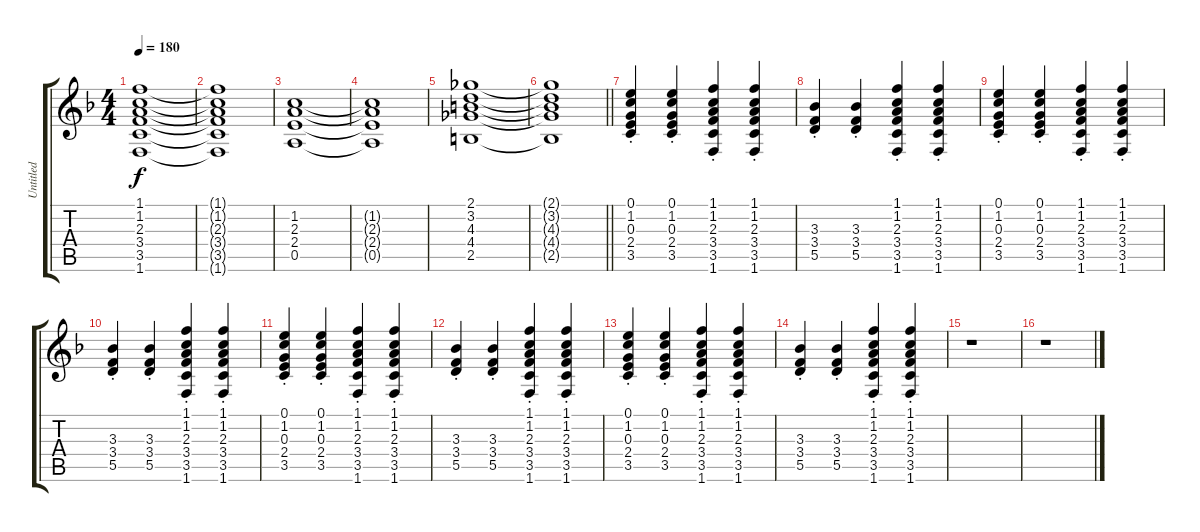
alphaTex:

\track ("Untitled" "Untitled") {instrument electricguitarclean}
\staff {score tabs}
\tuning (E4 B3 G3 D3 A2 E2) {hide}
\ts (4 4)
\tempo 180
\clef g2
\ks f
(1.1 1.2 2.3 3.4 3.5 1.6).1{dy f} |
(1.1{t} 1.2{t} 2.3{t} 3.4{t} 3.5{t} 1.6{t}).1 |
(1.2 2.3 2.4 0.5).1 |
(1.2{t} 2.3{t} 2.4{t} 0.5{t}).1 |
(2.1 3.2 4.3 4.4 2.5).1 |
\barLineRight lightlight
(2.1{t} 3.2{t} 4.3{t} 4.4{t} 2.5{t}).1 |
(0.1{st} 1.2{st} 0.3{st} 2.4{st} 3.5{st}).4 (0.1{st} 1.2{st} 0.3{st} 2.4{st} 3.5{st}).4 (1.1{st} 1.2{st} 2.3{st} 3.4{st} 3.5{st} 1.6{st}).4 (1.1{st} 1.2{st} 2.3{st} 3.4{st} 3.5{st} 1.6{st}).4 |
(3.3{st} 3.4{st} 5.5{st}).4 (3.3{st} 3.4{st} 5.5{st}).4 (1.1{st} 1.2{st} 2.3{st} 3.4{st} 3.5{st} 1.6{st}).4 (1.1{st} 1.2{st} 2.3{st} 3.4{st} 3.5{st} 1.6{st}).4 |
(0.1{st} 1.2{st} 0.3{st} 2.4{st} 3.5{st}).4 (0.1{st} 1.2{st} 0.3{st} 2.4{st} 3.5{st}).4 (1.1{st} 1.2{st} 2.3{st} 3.4{st} 3.5{st} 1.6{st}).4 (1.1{st} 1.2{st} 2.3{st} 3.4{st} 3.5{st} 1.6{st}).4 |
(3.3{st} 3.4{st} 5.5{st}).4 (3.3{st} 3.4{st} 5.5{st}).4 (1.1{st} 1.2{st} 2.3{st} 3.4{st} 3.5{st} 1.6{st}).4 (1.1{st} 1.2{st} 2.3{st} 3.4{st} 3.5{st} 1.6{st}).4 |
(0.1{st} 1.2{st} 0.3{st} 2.4{st} 3.5{st}).4 (0.1{st} 1.2{st} 0.3{st} 2.4{st} 3.5{st}).4 (1.1{st} 1.2{st} 2.3{st} 3.4{st} 3.5{st} 1.6{st}).4 (1.1{st} 1.2{st} 2.3{st} 3.4{st} 3.5{st} 1.6{st}).4 |
(3.3{st} 3.4{st} 5.5{st}).4 (3.3{st} 3.4{st} 5.5{st}).4 (1.1{st} 1.2{st} 2.3{st} 3.4{st} 3.5{st} 1.6{st}).4 (1.1{st} 1.2{st} 2.3{st} 3.4{st} 3.5{st} 1.6{st}).4 |
(0.1{st} 1.2{st} 0.3{st} 2.4{st} 3.5{st}).4 (0.1{st} 1.2{st} 0.3{st} 2.4{st} 3.5{st}).4 (1.1{st} 1.2{st} 2.3{st} 3.4{st} 3.5{st} 1.6{st}).4 (1.1{st} 1.2{st} 2.3{st} 3.4{st} 3.5{st} 1.6{st}).4 |
(3.3{st} 3.4{st} 5.5{st}).4 (3.3{st} 3.4{st} 5.5{st}).4 (1.1{st} 1.2{st} 2.3{st} 3.4{st} 3.5{st} 1.6{st}).4 (1.1{st} 1.2{st} 2.3{st} 3.4{st} 3.5{st} 1.6{st}).4 |
r.1 |
r.1
